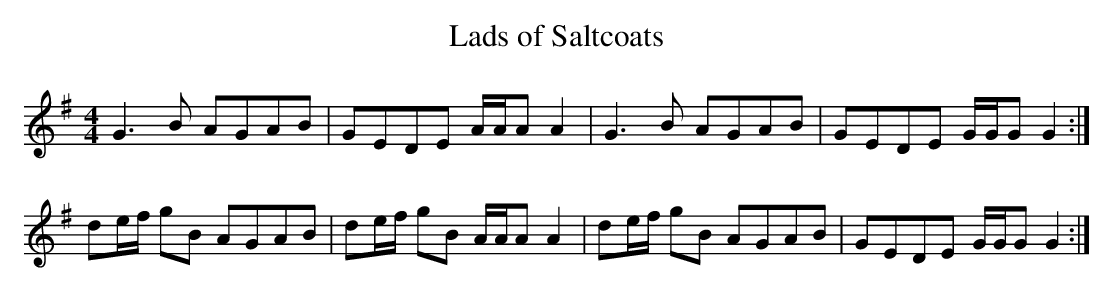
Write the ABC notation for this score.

X:1
T:Lads of Saltcoats
L:1/8
M:4/4
K:G
G3 B AGAB | GEDE A/A/A A2 | G3 B AGAB | GEDE G/G/G G2 :|
de/f/ gB AGAB | de/f/ gB A/A/A A2 | de/f/ gB AGAB | GEDE G/G/G G2 :|
